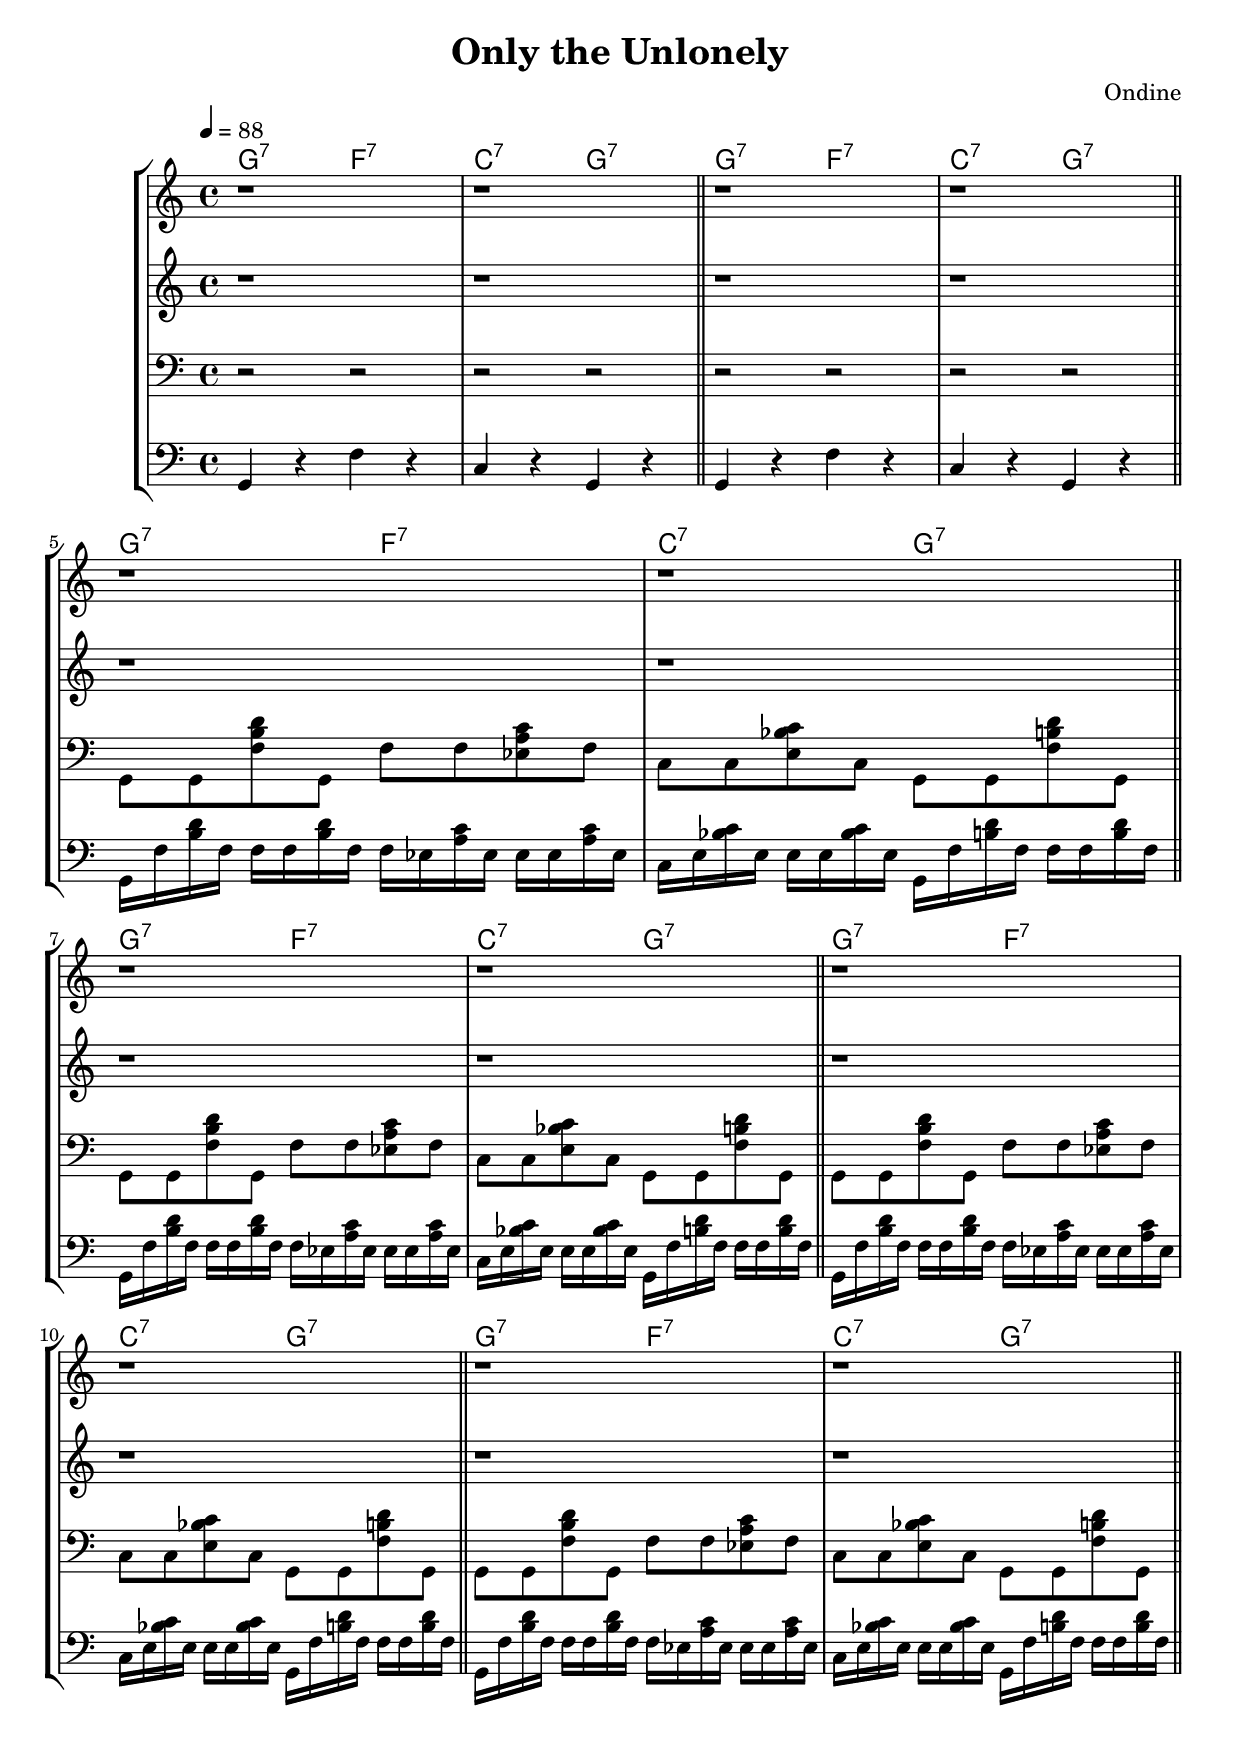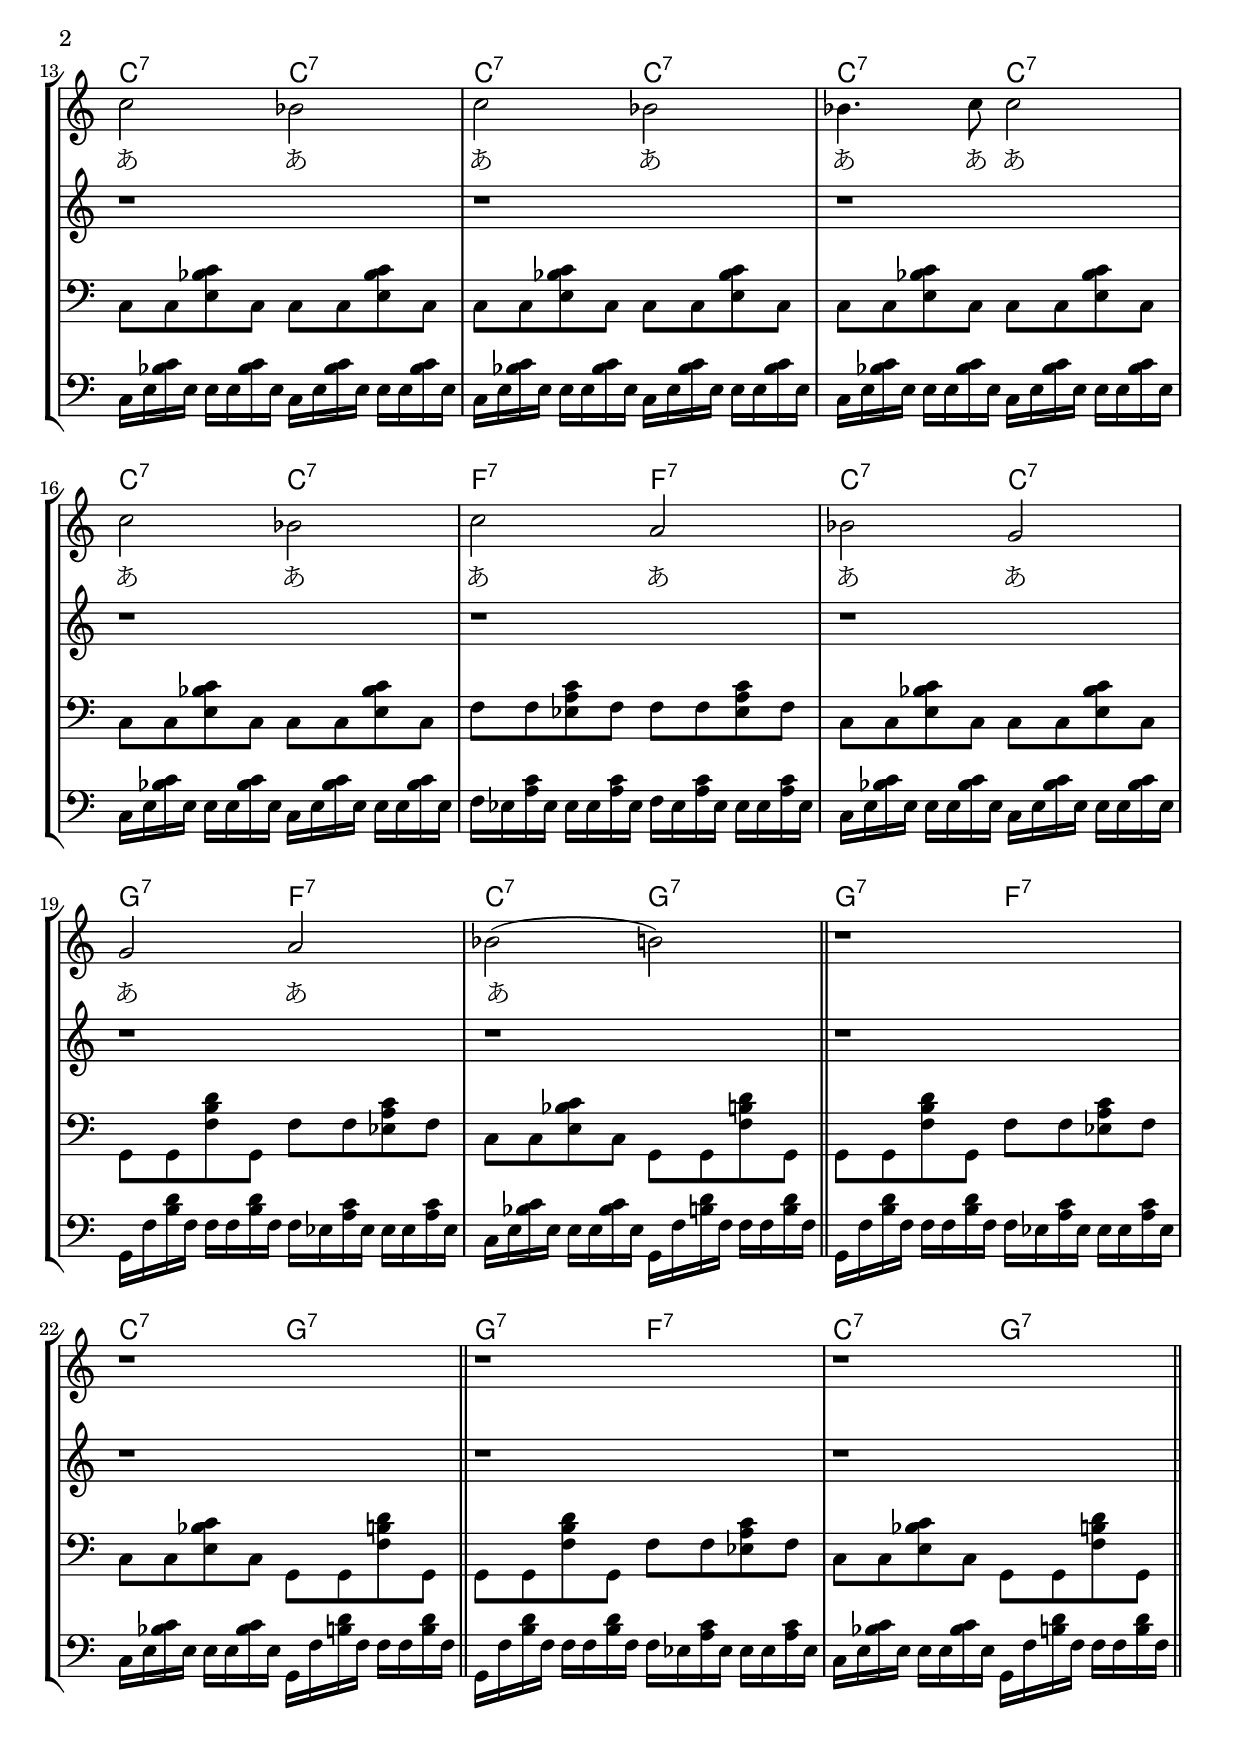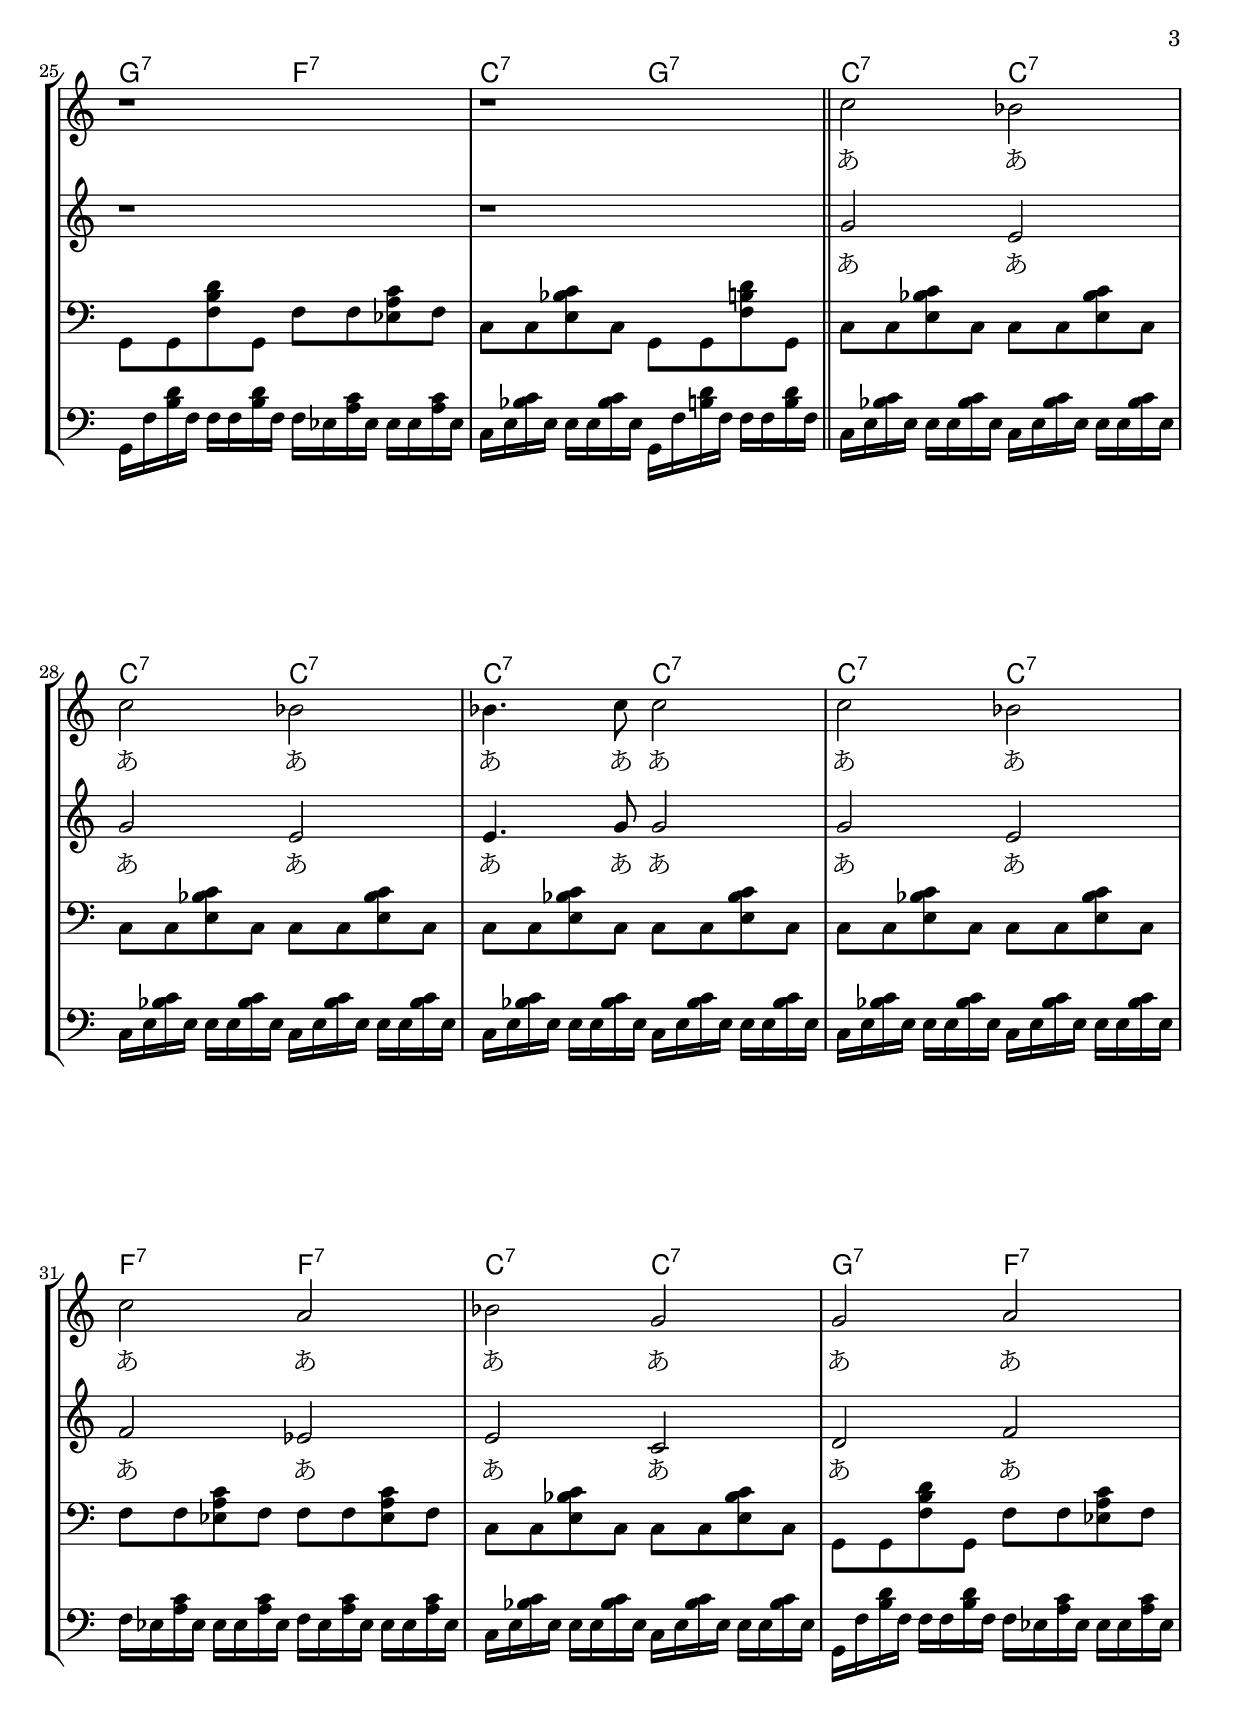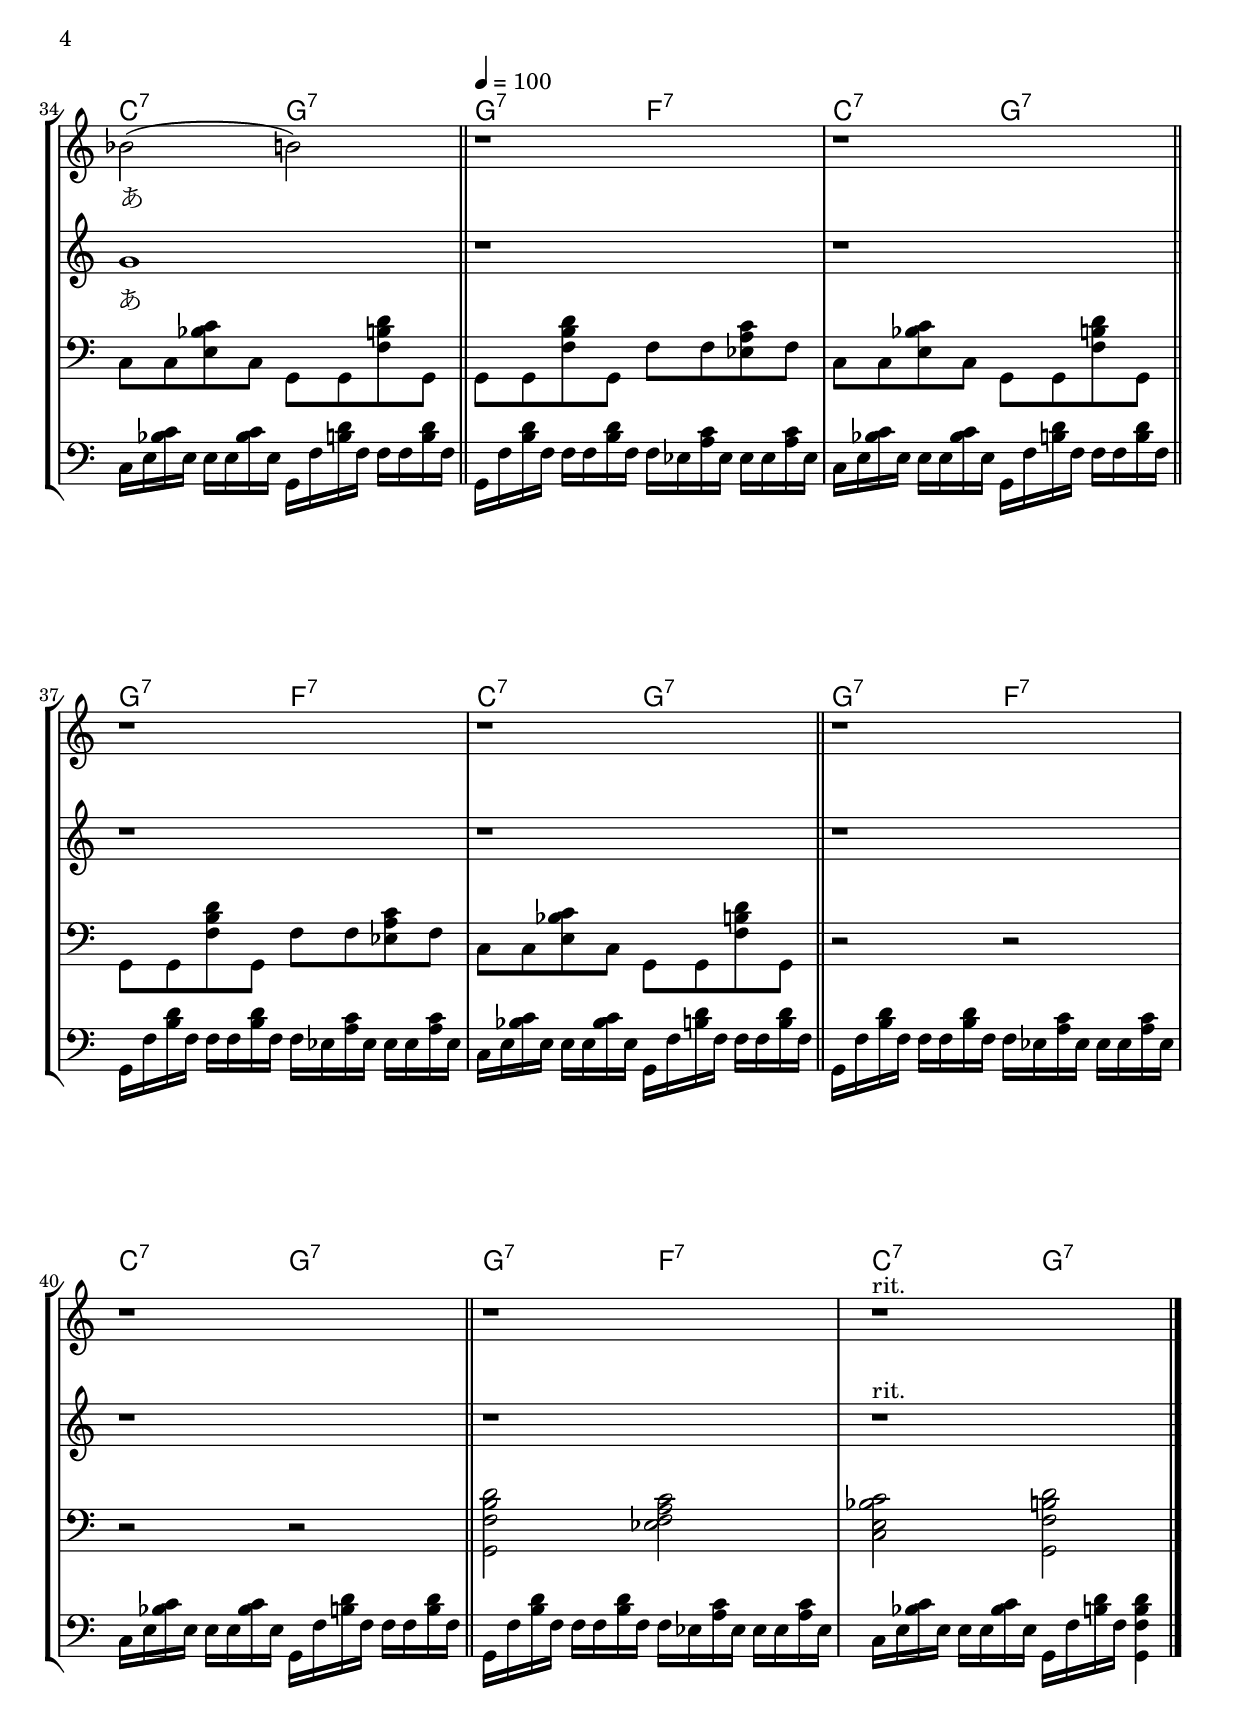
\version "2.12.1"

\header {
	title = \markup {"Only the Unlonely"}
	composer = \markup \center-column {Ondine}
}

harmony = \chordmode {
	g2:7 f:7 c:7 g:7 

	g:7 f:7 c:7 g:7 

	g:7 f:7 c:7 g:7 

	g:7 f:7 c:7 g:7 

	g:7 f:7 c:7 g:7 

	g:7 f:7 c:7 g:7 

	c:7 c:7 c:7 c:7 c:7 c:7 c:7 c:7 f:7 f:7 c:7 c:7 g:7 f:7 c:7 g:7 

	g:7 f:7 c:7 g:7 

	g:7 f:7 c:7 g:7 

	g:7 f:7 c:7 g:7 

	c:7 c:7 c:7 c:7 c:7 c:7 c:7 c:7 f:7 f:7 c:7 c:7 g:7 f:7 c:7 g:7 

	g:7 f:7 c:7 g:7 

	g:7 f:7 c:7 g:7 

	g:7 f:7 c:7 g:7 

	g:7 f:7 c:7 g:7 
}

melody = {
	\key c \major
	\tempo 4 = 88
	r1 | r1   
	r1 | r1   
	r1 | r1   
	r1 | r1   
	r1 | r1   
	r1 | r1   
	\set Staff.midiInstrument = #"fss0.35"
	c''2  bes'2 
	c''2  bes'2 
	bes'4.  c''8  c''2 
	c''2  bes'2 
	c''2  a'2 
	bes'2  g'2 
	g'2  a'2 
	bes'2  (b'2)
	r1 | r1   
	r1 | r1   
	r1 | r1   
	\set Staff.midiInstrument = #"fss0.35"
	c''2  bes'2 
	c''2  bes'2 
	bes'4.  c''8  c''2 
	c''2  bes'2 
	c''2  a'2 
	bes'2  g'2 
	g'2  a'2 
	bes'2  (b'2)
	\tempo 4 = 100
	r1 | r1   
	r1 | r1   
	r1 | r1   
	r1 | r1^"rit." \bar "|."
}

words = \lyricmode {
	
	
	
	
	
	
	あ  あ  あ  あ  あ  あ  あ  あ  あ  あ  あ  あ  あ  あ  あ  あ  
	
	
	
	あ  あ  あ  あ  あ  あ  あ  あ  あ  あ  あ  あ  あ  あ  あ  あ  
	
	
	
	
}

secondmelody = {
	\key c \major
	\tempo 4 = 88
	r1 | r1   
	r1 | r1   
	r1 | r1   
	r1 | r1   
	r1 | r1   
	r1 | r1   
	r1 | r1 | r1 | r1 | r1 | r1 | r1 | r1   
	r1 | r1   
	r1 | r1   
	r1 | r1   
	\set Staff.midiInstrument = #"mmi0.42"
	g'2  e'2 
	g'2  e'2 
	e'4.  g'8  g'2 
	g'2  e'2 
	f'2  es'2 
	e'2  c'2 
	d'2  f'2 
	g'1
	\tempo 4 = 100
	r1 | r1   
	r1 | r1   
	r1 | r1   
	r1 | r1^"rit." \bar "|."
}

secondwords = \lyricmode {
	
	
	
	
	
	
	
	
	
	
	あ  あ  あ  あ  あ  あ  あ  あ  あ  あ  あ  あ  あ  あ  あ  あ  
	
	
	
	
}

tempochange = {
	\tempo 4 = 88
	r1 | r1 \bar "||"
	\tempo 4 = 88
	r1 | r1 \bar "||"
	\tempo 4 = 88
	r1 | r1 \bar "||"
	\tempo 4 = 88
	r1 | r1 \bar "||"
	\tempo 4 = 88
	r1 | r1 \bar "||"
	\tempo 4 = 88
	r1 | r1 \bar "||"
	\tempo 4 = 88
	r1 | r1 | r1 | r1 | r1 | r1 | r1 | r1 \bar "||"
	\tempo 4 = 88
	r1 | r1 \bar "||"
	\tempo 4 = 88
	r1 | r1 \bar "||"
	\tempo 4 = 88
	r1 | r1 \bar "||"
	\tempo 4 = 88
	r1 | r1 | r1 | r1 | r1 | r1 | r1 | r1 \bar "||"
	\tempo 4 = 100
	r1 | r1 \bar "||"
	\tempo 4 = 100
	r1 | r1 \bar "||"
	\tempo 4 = 100
	r1 | r1 \bar "||"
	\tempo 4 = 100
	r1 | \tempo 4 = 75 r2 \tempo 4 = 66 r2 \bar "|."
}

mainacc = {
	\clef bass
	\set Staff.midiInstrument = #"Acoustic grand"
	\key c \major
	\tempo 4 = 88
	r2
	r2
	r2
	r2
	\bar "||"

	\set Staff.midiInstrument = #"Acoustic grand"
	r2
	r2
	r2
	r2
	\bar "||"

	\set Staff.midiInstrument = #"Koto"
	g,8 g,8 <f b d'>8 g,8
	f8 f8 <es a c'>8 f8
	c8 c8 <e bes c'>8 c8
	g,8 g,8 <f b d'>8 g,8
	\bar "||"

	\set Staff.midiInstrument = #"Koto"
	g,8 g,8 <f b d'>8 g,8
	f8 f8 <es a c'>8 f8
	c8 c8 <e bes c'>8 c8
	g,8 g,8 <f b d'>8 g,8
	\bar "||"

	\set Staff.midiInstrument = #"Koto"
	g,8 g,8 <f b d'>8 g,8
	f8 f8 <es a c'>8 f8
	c8 c8 <e bes c'>8 c8
	g,8 g,8 <f b d'>8 g,8
	\bar "||"

	\set Staff.midiInstrument = #"Koto"
	g,8 g,8 <f b d'>8 g,8
	f8 f8 <es a c'>8 f8
	c8 c8 <e bes c'>8 c8
	g,8 g,8 <f b d'>8 g,8
	\bar "||"

	\set Staff.midiInstrument = #"Koto"
	c8 c8 <e bes c'>8 c8
	c8 c8 <e bes c'>8 c8
	c8 c8 <e bes c'>8 c8
	c8 c8 <e bes c'>8 c8
	c8 c8 <e bes c'>8 c8
	c8 c8 <e bes c'>8 c8
	c8 c8 <e bes c'>8 c8
	c8 c8 <e bes c'>8 c8
	f8 f8 <es a c'>8 f8
	f8 f8 <es a c'>8 f8
	c8 c8 <e bes c'>8 c8
	c8 c8 <e bes c'>8 c8
	g,8 g,8 <f b d'>8 g,8
	f8 f8 <es a c'>8 f8
	c8 c8 <e bes c'>8 c8
	g,8 g,8 <f b d'>8 g,8
	\bar "||"

	\set Staff.midiInstrument = #"Koto"
	g,8 g,8 <f b d'>8 g,8
	f8 f8 <es a c'>8 f8
	c8 c8 <e bes c'>8 c8
	g,8 g,8 <f b d'>8 g,8
	\bar "||"

	\set Staff.midiInstrument = #"Ocarina"
	g,8 g,8 <f b d'>8 g,8
	f8 f8 <es a c'>8 f8
	c8 c8 <e bes c'>8 c8
	g,8 g,8 <f b d'>8 g,8
	\bar "||"

	\set Staff.midiInstrument = #"Ocarina"
	g,8 g,8 <f b d'>8 g,8
	f8 f8 <es a c'>8 f8
	c8 c8 <e bes c'>8 c8
	g,8 g,8 <f b d'>8 g,8
	\bar "||"

	\set Staff.midiInstrument = #"Ocarina"
	c8 c8 <e bes c'>8 c8
	c8 c8 <e bes c'>8 c8
	c8 c8 <e bes c'>8 c8
	c8 c8 <e bes c'>8 c8
	c8 c8 <e bes c'>8 c8
	c8 c8 <e bes c'>8 c8
	c8 c8 <e bes c'>8 c8
	c8 c8 <e bes c'>8 c8
	f8 f8 <es a c'>8 f8
	f8 f8 <es a c'>8 f8
	c8 c8 <e bes c'>8 c8
	c8 c8 <e bes c'>8 c8
	g,8 g,8 <f b d'>8 g,8
	f8 f8 <es a c'>8 f8
	c8 c8 <e bes c'>8 c8
	g,8 g,8 <f b d'>8 g,8
	\bar "||"

	\set Staff.midiInstrument = #"Ocarina"
	\tempo 4 = 100
	g,8 g,8 <f b d'>8 g,8
	f8 f8 <es a c'>8 f8
	c8 c8 <e bes c'>8 c8
	g,8 g,8 <f b d'>8 g,8
	\bar "||"

	\set Staff.midiInstrument = #"Ocarina"
	g,8 g,8 <f b d'>8 g,8
	f8 f8 <es a c'>8 f8
	c8 c8 <e bes c'>8 c8
	g,8 g,8 <f b d'>8 g,8
	\bar "||"

	\set Staff.midiInstrument = #"Acoustic grand"
	r2
	r2
	r2
	r2
	\bar "||"

	\set Staff.midiInstrument = #"Ocarina"
	<g, f b d'>2
	<f es a c'>2
	<c e bes c'>2
	<g, f b d'>2
	\bar "|."
}

subacc = {
	\clef bass
	\set Staff.midiInstrument = #"Shamisen"
	\key c \major
	\tempo 4 = 88
	g,4 r4
	f4 r4
	c4 r4
	g,4 r4
	\bar "||"

	\set Staff.midiInstrument = #"Shamisen"
	g,4 r4
	f4 r4
	c4 r4
	g,4 r4
	\bar "||"

	\set Staff.midiInstrument = #"Shamisen"
	g,16 f <b d'> f f f <b d'> f
	f16 es <a c'> es es es <a c'> es
	c16 e <bes c'> e e e <bes c'> e
	g,16 f <b d'> f f f <b d'> f
	\bar "||"

	\set Staff.midiInstrument = #"Shamisen"
	g,16 f <b d'> f f f <b d'> f
	f16 es <a c'> es es es <a c'> es
	c16 e <bes c'> e e e <bes c'> e
	g,16 f <b d'> f f f <b d'> f
	\bar "||"

	\set Staff.midiInstrument = #"Shamisen"
	g,16 f <b d'> f f f <b d'> f
	f16 es <a c'> es es es <a c'> es
	c16 e <bes c'> e e e <bes c'> e
	g,16 f <b d'> f f f <b d'> f
	\bar "||"

	\set Staff.midiInstrument = #"Shamisen"
	g,16 f <b d'> f f f <b d'> f
	f16 es <a c'> es es es <a c'> es
	c16 e <bes c'> e e e <bes c'> e
	g,16 f <b d'> f f f <b d'> f
	\bar "||"

	\set Staff.midiInstrument = #"Shamisen"
	c16 e <bes c'> e e e <bes c'> e
	c16 e <bes c'> e e e <bes c'> e
	c16 e <bes c'> e e e <bes c'> e
	c16 e <bes c'> e e e <bes c'> e
	c16 e <bes c'> e e e <bes c'> e
	c16 e <bes c'> e e e <bes c'> e
	c16 e <bes c'> e e e <bes c'> e
	c16 e <bes c'> e e e <bes c'> e
	f16 es <a c'> es es es <a c'> es
	f16 es <a c'> es es es <a c'> es
	c16 e <bes c'> e e e <bes c'> e
	c16 e <bes c'> e e e <bes c'> e
	g,16 f <b d'> f f f <b d'> f
	f16 es <a c'> es es es <a c'> es
	c16 e <bes c'> e e e <bes c'> e
	g,16 f <b d'> f f f <b d'> f
	\bar "||"

	\set Staff.midiInstrument = #"Shamisen"
	g,16 f <b d'> f f f <b d'> f
	f16 es <a c'> es es es <a c'> es
	c16 e <bes c'> e e e <bes c'> e
	g,16 f <b d'> f f f <b d'> f
	\bar "||"

	\set Staff.midiInstrument = #"Shamisen"
	g,16 f <b d'> f f f <b d'> f
	f16 es <a c'> es es es <a c'> es
	c16 e <bes c'> e e e <bes c'> e
	g,16 f <b d'> f f f <b d'> f
	\bar "||"

	\set Staff.midiInstrument = #"Banjo"
	g,16 f <b d'> f f f <b d'> f
	f16 es <a c'> es es es <a c'> es
	c16 e <bes c'> e e e <bes c'> e
	g,16 f <b d'> f f f <b d'> f
	\bar "||"

	\set Staff.midiInstrument = #"Banjo"
	c16 e <bes c'> e e e <bes c'> e
	c16 e <bes c'> e e e <bes c'> e
	c16 e <bes c'> e e e <bes c'> e
	c16 e <bes c'> e e e <bes c'> e
	c16 e <bes c'> e e e <bes c'> e
	c16 e <bes c'> e e e <bes c'> e
	c16 e <bes c'> e e e <bes c'> e
	c16 e <bes c'> e e e <bes c'> e
	f16 es <a c'> es es es <a c'> es
	f16 es <a c'> es es es <a c'> es
	c16 e <bes c'> e e e <bes c'> e
	c16 e <bes c'> e e e <bes c'> e
	g,16 f <b d'> f f f <b d'> f
	f16 es <a c'> es es es <a c'> es
	c16 e <bes c'> e e e <bes c'> e
	g,16 f <b d'> f f f <b d'> f
	\bar "||"

	\set Staff.midiInstrument = #"Banjo"
	\tempo 4 = 100
	g,16 f <b d'> f f f <b d'> f
	f16 es <a c'> es es es <a c'> es
	c16 e <bes c'> e e e <bes c'> e
	g,16 f <b d'> f f f <b d'> f
	\bar "||"

	\set Staff.midiInstrument = #"Banjo"
	g,16 f <b d'> f f f <b d'> f
	f16 es <a c'> es es es <a c'> es
	c16 e <bes c'> e e e <bes c'> e
	g,16 f <b d'> f f f <b d'> f
	\bar "||"

	\set Staff.midiInstrument = #"Banjo"
	g,16 f <b d'> f f f <b d'> f
	f16 es <a c'> es es es <a c'> es
	c16 e <bes c'> e e e <bes c'> e
	g,16 f <b d'> f f f <b d'> f
	\bar "||"

	\set Staff.midiInstrument = #"Banjo"
	g,16 f <b d'> f f f <b d'> f
	f16 es <a c'> es es es <a c'> es
	c16 e <bes c'> e e e <bes c'> e
	g,16 f <b d'> f <g, f b d'>4
	\bar "|."
}

percA = {
	\drummode {
	r1 |r1 \bar "||"
	r1 |r1 \bar "||"
	r1 |r1 \bar "||"
	r1 |r1 \bar "||"
	hh8 hh8 hh8 hh8 hh8 hh8 hh8 hh8  |hh8 hh8 hh8 hh8 hh8 hh8 hh4  \bar "||"
	bd2 r8 bd4 bd8  |bd4. bd8 bd2  \bar "||"
	r4 hh4 hh4 hh4  |hh4 hh4 hh4 hh4  |hh4 hh4 hh4 hh4  |hh4 hh4 hh4 hh4  |r4 hh4 hh4 hh4  |hh4 hh4 hh4 hh4  |hh4 hh4 hh4 hh4  |r1  \bar "||"
	bd2 r8 bd4 bd8  |bd4. bd8 bd2  \bar "||"
	hh8 hh8 hh8 hh8 hh8 hh8 hh8 hh8  |hh8 hh8 hh8 hh8 hh8 hh8 hh4  \bar "||"
	bd2 r8 bd4 bd8  |bd4. bd8 bd2  \bar "||"
	r2 r8 hho4.  |r2 r8 hho4.  |r2 r8 hho4.  |r2 r8 hho4.  |r2 r8 hho4.  |r2 r8 hho4.  |r2 r8 hho4.  |r2 r8 hho4.  \bar "||"
	hh8 hh8 hh8 hh8 hh8 hh8 hh8 hh8  |hh8 hh8 hh8 hh8 hh8 hh8 hh4  \bar "||"
	hh8 hh8 hh8 hh8 hh8 hh8 hh8 hh8  |hh8 hh8 hh8 hh8 hh8 hh8 hh4  \bar "||"
	r1 |r1 \bar "||"
	hh8 hh8 hh8 hh8 hh8 hh8 hh8 hh8  |hh8 hh8 hh8 hh8 hh8 hh8 hh4  \bar "|."
	}
}

percB = {
	\drummode {
	r1 |r1 \bar "||"
	r1 |r1 \bar "||"
	r1 |r1 \bar "||"
	r1 |r1 \bar "||"
	bd4. bd8 bd4. bd8  |bd4. bd8 bd2  \bar "||"
	r4. ss4. ss4  |r4 ss4. ss4.  \bar "||"
	r4 sn8 sn4. sn4  |r4 sn8 sn4. sn4  |r4 sn8 sn4. sn4  |r4 sn8 sn4. sn4  |r4 sn8 sn4. sn4  |r4 sn8 sn4. sn4  |r4 sn8 sn4. sn4  |sn16 sn16 sn16 sn16 sn16 sn16 sn16 sn16 sn16 sn16 sn16 sn16 sn16 sn16 sn16 sn16  \bar "||"
	r4. ss4. ss4  |r4 ss4. ss4.  \bar "||"
	bd4. bd8 bd4. bd8  |bd4. bd8 bd2  \bar "||"
	r4. ss4. ss4  |r4 ss4. ss4.  \bar "||"
	r8 hh8 hh8 hh8 hh4. hh8  |hh8 hh8 hh8 hh8 hh4 hh8 hh8  |hh8 hh8 hh8 hh8 hh4. hh8  |hh8 hh8 hh8 hh8 hh4 hh8 hh8  |r8 hh8 hh8 hh8 hh4. hh8  |hh8 hh8 hh8 hh8 hh4 hh8 hh8  |hh8 hh8 hh8 hh8 hh4. hh8  |r16 hh4 hh4 hh4 r16 hh8  \bar "||"
	bd4. bd8 bd4. bd8  |bd4. bd8 bd2  \bar "||"
	bd4. bd8 bd4. bd8  |bd4. bd8 bd2  \bar "||"
	r1 |r1 \bar "||"
	bd4. bd8 bd4. bd8  |bd4. bd8 bd2  \bar "|."
	}
}

percC = {
	\drummode {
	r1 |r1 \bar "||"
	r1 |r1 \bar "||"
	r1 |r1 \bar "||"
	r1 |r1 \bar "||"
	r8 ss4 ss8 ss4. ss8  |r8 ss4 ss8 ss2  \bar "||"
	cymr8 cymr8 cymr8 cymr8 cymr8 cymr8 cymr8 cymr8  |cymr8 cymr8 cymr8 cymr8 cymr8 cymr8 cymr8 cymr8  \bar "||"
	bd4 bd4 bd4 bd4  |bd4 bd4 bd4 bd8 bd8  |bd4 bd4 bd4 bd4  |bd4 bd4 bd4 bd8 bd8  |bd4 bd4 bd4 bd4  |bd4 bd4 bd4 bd8 bd8  |bd4 bd4 bd4 bd4  |bd4 bd4 bd8 bd8 bd8 bd8  \bar "||"
	cymr8 cymr8 cymr8 cymr8 cymr8 cymr8 cymr8 cymr8  |cymr8 cymr8 cymr8 cymr8 cymr8 cymr8 cymr8 cymr8  \bar "||"
	r8 ss4 ss8 ss4. ss8  |r8 ss4 ss8 ss2  \bar "||"
	cymr8 cymr8 cymr8 cymr8 cymr8 cymr8 cymr8 cymr8  |cymr8 cymr8 cymr8 cymr8 cymr8 cymr8 cymr8 cymr8  \bar "||"
	r16 hhp4 hhp8 hhp8 hhp4. hhp16  |r16 hhp4 hhp8 hhp8 hhp4 hhp8.  |r16 hhp4 hhp8 hhp8 hhp4 hhp8 hhp16  |r16 hhp4 hhp8 hhp8 hhp4 hhp8.  |r16 hhp4 hhp8 hhp8 hhp4. hhp16  |r16 hhp4 hhp8 hhp8 hhp4 hhp8.  |r16 hhp4 hhp8 hhp8 hhp4 hhp8 hhp16  |r8 hhp8 hhp8 hhp8 hhp4 r16 hhp8.  \bar "||"
	r8 ss4 ss8 ss4. ss8  |r8 ss4 ss8 ss2  \bar "||"
	r8 ss4 ss8 ss4. ss8  |r8 ss4 ss8 ss2  \bar "||"
	r1 |r1 \bar "||"
	r8 ss4 ss8 ss4. ss8  |r8 ss4 ss8 ss2  \bar "|."
	}
}

percD = {
	\drummode {
	r1 |r1 \bar "||"
	r1 |r1 \bar "||"
	r1 |r1 \bar "||"
	r1 |r1 \bar "||"
	r8 hhp2 r8 hhp4  |r8 hhp2 r8 hhp4  \bar "||"
	r1 |r1 \bar "||"
	r8 hhp4 hhp4 hhp4 hhp8  |r8 hhp4 hhp4 hhp4 hhp8  |r8 hhp4 hhp4 hhp4 hhp8  |r8 hhp4 hhp4 hhp4 hhp8  |r8 hhp4 hhp4 hhp4 hhp8  |r8 hhp4 hhp4 hhp4 hhp8  |r8 hhp4 hhp4 hhp4 hhp8  |r8 hhp4 hhp4 hhp4 hhp8  \bar "||"
	r1 |r1 \bar "||"
	r8 hhp2 r8 hhp4  |r8 hhp2 r8 hhp4  \bar "||"
	r1 |r1 \bar "||"
	r8. sn2 r16 sn4  |r8. sn2 r16 sn8. sn16  |r8. sn2 r16 sn4  |r8. sn2 r16 sn8. sn16  |r8. sn2 r16 sn4  |r8. sn2 r16 sn8. sn16  |r8. sn2 r16 sn4  |r8. sn2 r16 sn4  \bar "||"
	r8 hhp2 r8 hhp4  |r8 hhp2 r8 hhp4  \bar "||"
	r8 hhp2 r8 hhp4  |r8 hhp2 r8 hhp4  \bar "||"
	r1 |r1 \bar "||"
	r8 hhp2 r8 hhp4  |r8 hhp2 r8 hhp4  \bar "|."
	}
}

percE = {
	\drummode {
	r1 |r1 \bar "||"
	r1 |r1 \bar "||"
	r1 |r1 \bar "||"
	r1 |r1 \bar "||"
	r1  |r2 r8 cymr8 cymr4  \bar "||"
	r1 |r1 \bar "||"
	cymc1  |r1 |r1 |r1 |cymc1  |r1 |r1 |r1 \bar "||"
	r1 |r1 \bar "||"
	r1  |r2 r8 cymr8 cymr4  \bar "||"
	r1 |r1 \bar "||"
	bd4. bd8 bd2  |bd4. bd8 bd4. bd8  |bd4. bd8 bd2  |bd4. bd8 bd4. bd8  |bd4. bd8 bd2  |bd4. bd8 bd4. bd8  |bd4. bd8 bd2  |bd4. bd8 bd4 bd4  \bar "||"
	r1  |r2 r8 cymr8 cymr4  \bar "||"
	r1  |r2 r8 cymr8 cymr4  \bar "||"
	r1 |r1 \bar "||"
	r1  |r2 r8 cymr8 cymr4  \bar "|."
	}
}

percF = {
	\drummode {
	r1 | r1 \bar "||"
	r1 | r1 \bar "||"
	r1 | r1 \bar "||"
	r1 | r1 \bar "||"
	r1 | r1 \bar "||"
	r1 | r1 \bar "||"
	r1 | r1 | r1 | r1 | r1 | r1 | r1 | r1 \bar "||"
	r1 | r1 \bar "||"
	r1 | r1 \bar "||"
	r1 | r1 \bar "||"
	cymc1  |r1 |r1 |r1 |cymc1  |r1 |r1 |cymc1  \bar "||"
	r1 | r1 \bar "||"
	r1 | r1 \bar "||"
	r1 | r1 \bar "||"
	r1 | r1 \bar "|."
	}
}

percG = {
	\drummode {
	r1 | r1 \bar "||"
	r1 | r1 \bar "||"
	r1 | r1 \bar "||"
	r1 | r1 \bar "||"
	r1 | r1 \bar "||"
	r1 | r1 \bar "||"
	r1 | r1 | r1 | r1 | r1 | r1 | r1 | r1 \bar "||"
	r1 | r1 \bar "||"
	r1 | r1 \bar "||"
	r1 | r1 \bar "||"
	r1 |r1 |r1 |r1 |r1 |r1 |r1 |r4. r16 tommh2 r16  \bar "||"
	r1 | r1 \bar "||"
	r1 | r1 \bar "||"
	r1 | r1 \bar "||"
	r1 | r1 \bar "|."
	}
}

percH = {
	\drummode {
	r1 | r1 \bar "||"
	r1 | r1 \bar "||"
	r1 | r1 \bar "||"
	r1 | r1 \bar "||"
	r1 | r1 \bar "||"
	r1 | r1 \bar "||"
	r1 | r1 | r1 | r1 | r1 | r1 | r1 | r1 \bar "||"
	r1 | r1 \bar "||"
	r1 | r1 \bar "||"
	r1 | r1 \bar "||"
	r1 |r1 |r1 |r1 |r1 |r1 |r1 |r2. r8 toml8  \bar "||"
	r1 | r1 \bar "||"
	r1 | r1 \bar "||"
	r1 | r1 \bar "||"
	r1 | r1 \bar "|."
	}
}

\score {
	<<
		\new StaffGroup <<
			\new ChordNames {\harmony}
			\new Voice = "melody" {\melody}
			\new Lyrics \lyricsto "melody" \words
			\new Voice = "secondmelody" {\secondmelody}
			\new Lyrics \lyricsto "secondmelody" \secondwords
			\new Staff = "mainacc" {\mainacc}
			\new Staff = "subacc" {\subacc}
		>>
	>>
	\layout { }
}
